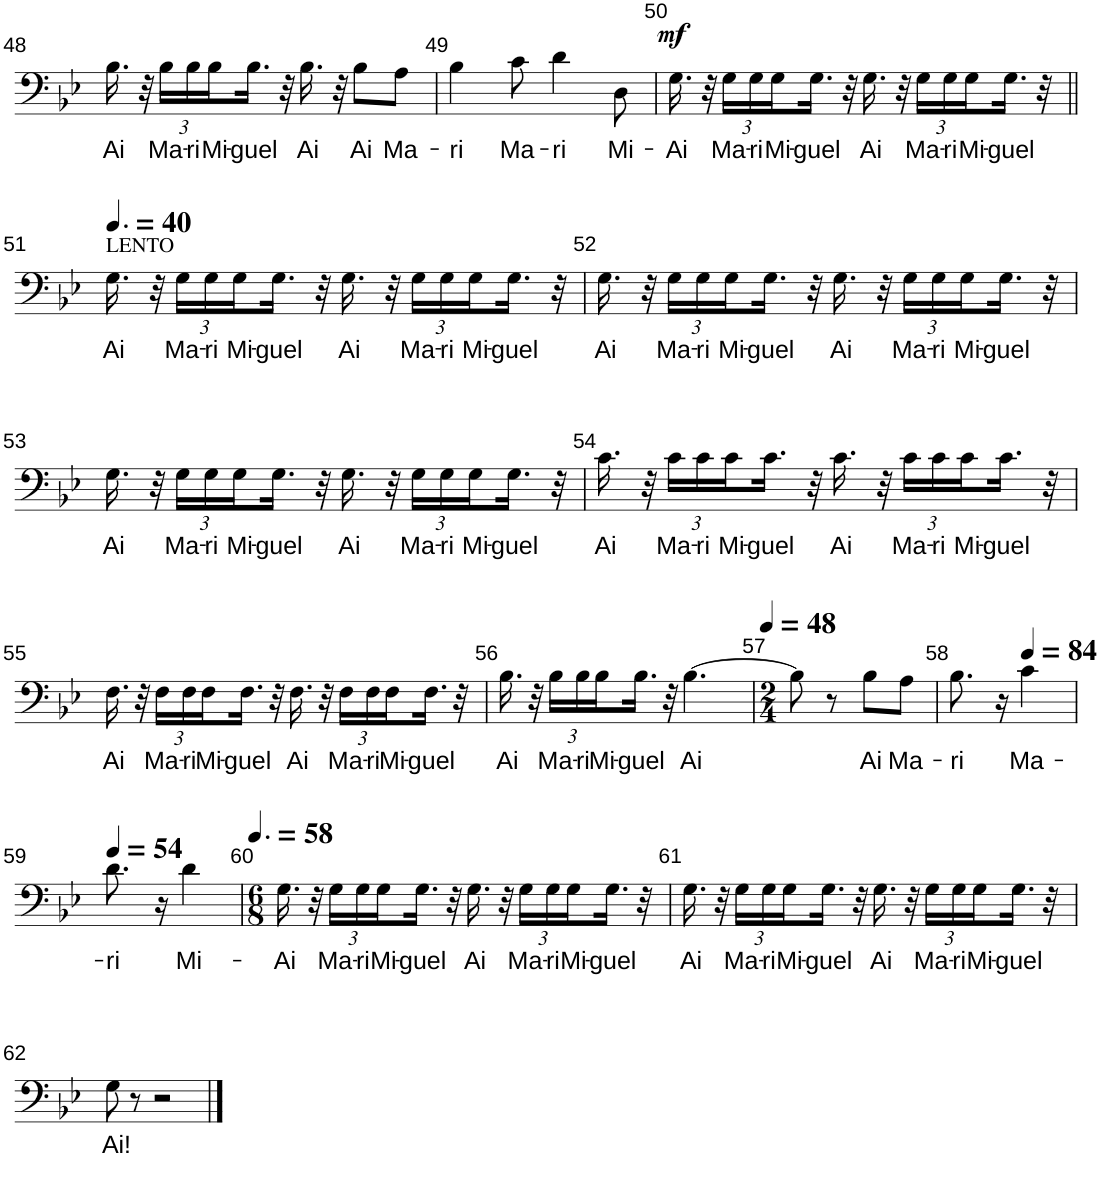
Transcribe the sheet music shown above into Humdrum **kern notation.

**kern	**text	**dynam
*part1	*part1	*part1
*staff1	*staff1	*staff1
*I"Basse	*	*
*I'B.	*	*
!!LO:PB:g=z
*clefF4	*	*
*k[b-e-]	*	*
*M6/8	*	*
=48	=48	=48
!	!LO:LY:b	!
16.B-\	Ai	.
32r	.	.
*Xbrackettup	*	*
!	!LO:LY:b	!
24B-\LL	Ma-	.
!	!LO:LY:b	!
24B-\	-ri	.
!	!LO:LY:b	!
24B-\	Mi-	.
!	!LO:LY:b	!
16.B-\JJ	-guel	.
32r	.	.
!	!LO:LY:b	!
16.B-\	Ai	.
32r	.	.
!	!LO:LY:b	!
8B-\L	Ai	.
!	!LO:LY:b	!
8A\J	Ma-	.
=49	=49	=49
!	!LO:LY:b	!
4B-\	-ri	.
!	!LO:LY:b	!
8c\	Ma-	.
!	!LO:LY:b	!
4d\	-ri	.
!	!LO:LY:b	!
8D\	Mi-	.
=50	=50	=50
!	!LO:LY:b	!LO:DY:a
16.G\	Ai	mf
32r	.	.
!	!LO:LY:b	!
24G\LL	Ma-	.
!	!LO:LY:b	!
24G\	-ri	.
!	!LO:LY:b	!
24G\	Mi-	.
!	!LO:LY:b	!
16.G\JJ	-guel	.
32r	.	.
!	!LO:LY:b	!
16.G\	Ai	.
32r	.	.
!	!LO:LY:b	!
24G\LL	Ma-	.
!	!LO:LY:b	!
24G\	-ri	.
!	!LO:LY:b	!
24G\	Mi-	.
!	!LO:LY:b	!
16.G\JJ	-guel	.
32r	.	.
!!LO:LB:g=z
=51||	=51||	=51||
*MM60	*	*
!LO:TX:a:t=LENTO	!	!
!	!LO:LY:b	!
16.G\	Ai	.
32r	.	.
!	!LO:LY:b	!
24G\LL	Ma-	.
!	!LO:LY:b	!
24G\	-ri	.
!	!LO:LY:b	!
24G\	Mi-	.
!	!LO:LY:b	!
16.G\JJ	-guel	.
32r	.	.
!	!LO:LY:b	!
16.G\	Ai	.
32r	.	.
!	!LO:LY:b	!
24G\LL	Ma-	.
!	!LO:LY:b	!
24G\	-ri	.
!	!LO:LY:b	!
24G\	Mi-	.
!	!LO:LY:b	!
16.G\JJ	-guel	.
32r	.	.
=52	=52	=52
!	!LO:LY:b	!
16.G\	Ai	.
32r	.	.
!	!LO:LY:b	!
24G\LL	Ma-	.
!	!LO:LY:b	!
24G\	-ri	.
!	!LO:LY:b	!
24G\	Mi-	.
!	!LO:LY:b	!
16.G\JJ	-guel	.
32r	.	.
!	!LO:LY:b	!
16.G\	Ai	.
32r	.	.
!	!LO:LY:b	!
24G\LL	Ma-	.
!	!LO:LY:b	!
24G\	-ri	.
!	!LO:LY:b	!
24G\	Mi-	.
!	!LO:LY:b	!
16.G\JJ	-guel	.
32r	.	.
!!LO:LB:g=z
=53	=53	=53
!	!LO:LY:b	!
16.G\	Ai	.
32r	.	.
!	!LO:LY:b	!
24G\LL	Ma-	.
!	!LO:LY:b	!
24G\	-ri	.
!	!LO:LY:b	!
24G\	Mi-	.
!	!LO:LY:b	!
16.G\JJ	-guel	.
32r	.	.
!	!LO:LY:b	!
16.G\	Ai	.
32r	.	.
!	!LO:LY:b	!
24G\LL	Ma-	.
!	!LO:LY:b	!
24G\	-ri	.
!	!LO:LY:b	!
24G\	Mi-	.
!	!LO:LY:b	!
16.G\JJ	-guel	.
32r	.	.
=54	=54	=54
!	!LO:LY:b	!
16.c\	Ai	.
32r	.	.
!	!LO:LY:b	!
24c\LL	Ma-	.
!	!LO:LY:b	!
24c\	-ri	.
!	!LO:LY:b	!
24c\	Mi-	.
!	!LO:LY:b	!
16.c\JJ	-guel	.
32r	.	.
!	!LO:LY:b	!
16.c\	Ai	.
32r	.	.
!	!LO:LY:b	!
24c\LL	Ma-	.
!	!LO:LY:b	!
24c\	-ri	.
!	!LO:LY:b	!
24c\	Mi-	.
!	!LO:LY:b	!
16.c\JJ	-guel	.
32r	.	.
!!LO:LB:g=z
=55	=55	=55
!	!LO:LY:b	!
16.F\	Ai	.
32r	.	.
!	!LO:LY:b	!
24F\LL	Ma-	.
!	!LO:LY:b	!
24F\	-ri	.
!	!LO:LY:b	!
24F\	Mi-	.
!	!LO:LY:b	!
16.F\JJ	-guel	.
32r	.	.
!	!LO:LY:b	!
16.F\	Ai	.
32r	.	.
!	!LO:LY:b	!
24F\LL	Ma-	.
!	!LO:LY:b	!
24F\	-ri	.
!	!LO:LY:b	!
24F\	Mi-	.
!	!LO:LY:b	!
16.F\JJ	-guel	.
32r	.	.
=56	=56	=56
!	!LO:LY:b	!
16.B-\	Ai	.
32r	.	.
!	!LO:LY:b	!
24B-\LL	Ma-	.
!	!LO:LY:b	!
24B-\	-ri	.
!	!LO:LY:b	!
24B-\	Mi-	.
!	!LO:LY:b	!
16.B-\JJ	-guel	.
32r	.	.
!	!LO:LY:b	!
[4.B-\	Ai	.
=57	=57	=57
*M2/4	*	*
*MM48	*	*
8B-\]	.	.
8r	.	.
!	!LO:LY:b	!
8B-\L	Ai	.
!	!LO:LY:b	!
8A\J	Ma-	.
=58	=58	=58
!	!LO:LY:b	!
8.B-\	-ri	.
16r	.	.
*MM84	*	*
!	!LO:LY:b	!
4c\	Ma-	.
!!LO:LB:g=z
=59	=59	=59
*MM54	*	*
!	!LO:LY:b	!
8.d\	-ri	.
16r	.	.
!	!LO:LY:b	!
4d\	Mi-	.
=60	=60	=60
*M6/8	*	*
*MM87	*	*
!	!LO:LY:b	!
16.G\	Ai	.
32r	.	.
!	!LO:LY:b	!
24G\LL	Ma-	.
!	!LO:LY:b	!
24G\	-ri	.
!	!LO:LY:b	!
24G\	Mi-	.
!	!LO:LY:b	!
16.G\JJ	-guel	.
32r	.	.
!	!LO:LY:b	!
16.G\	Ai	.
32r	.	.
!	!LO:LY:b	!
24G\LL	Ma-	.
!	!LO:LY:b	!
24G\	-ri	.
!	!LO:LY:b	!
24G\	Mi-	.
!	!LO:LY:b	!
16.G\JJ	-guel	.
32r	.	.
=61	=61	=61
!	!LO:LY:b	!
16.G\	Ai	.
32r	.	.
!	!LO:LY:b	!
24G\LL	Ma-	.
!	!LO:LY:b	!
24G\	-ri	.
!	!LO:LY:b	!
24G\	Mi-	.
!	!LO:LY:b	!
16.G\JJ	-guel	.
32r	.	.
!	!LO:LY:b	!
16.G\	Ai	.
32r	.	.
!	!LO:LY:b	!
24G\LL	Ma-	.
!	!LO:LY:b	!
24G\	-ri	.
!	!LO:LY:b	!
24G\	Mi-	.
!	!LO:LY:b	!
16.G\JJ	-guel	.
32r	.	.
!!LO:LB:g=z
=62	=62	=62
!	!LO:LY:b	!
8G\	Ai!	.
8r	.	.
2r	.	.
==	==	==
*-	*-	*-
